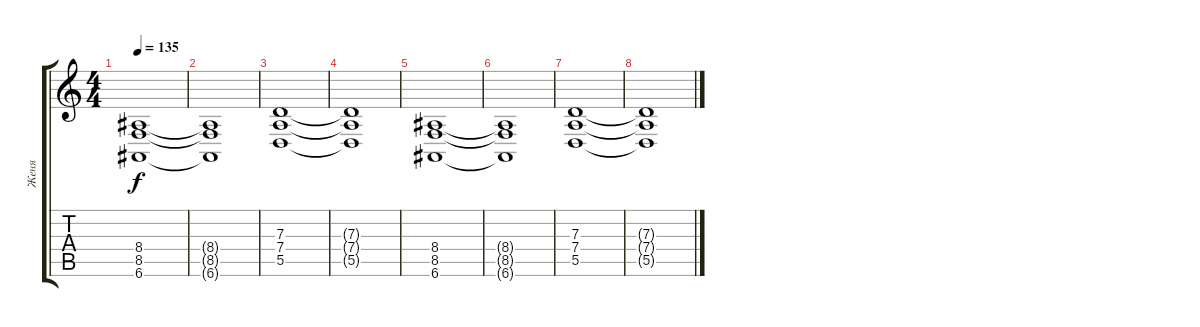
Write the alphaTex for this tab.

\track ("Женя" "Женя") {instrument stringensemble1}
\staff {score tabs}
\tuning (E4 B3 G3 D3 A2 E2) {hide}
\ts (4 4)
\tempo 135
\clef g2
\ks c
(8.4 8.5 6.6).1{dy f} |
(8.4{t} 8.5{t} 6.6{t}).1 |
(7.3 7.4 5.5).1 |
(7.3{t} 7.4{t} 5.5{t}).1 |
(8.4 8.5 6.6).1 |
(8.4{t} 8.5{t} 6.6{t}).1 |
(7.3 7.4 5.5).1 |
(7.3{t} 7.4{t} 5.5{t}).1
